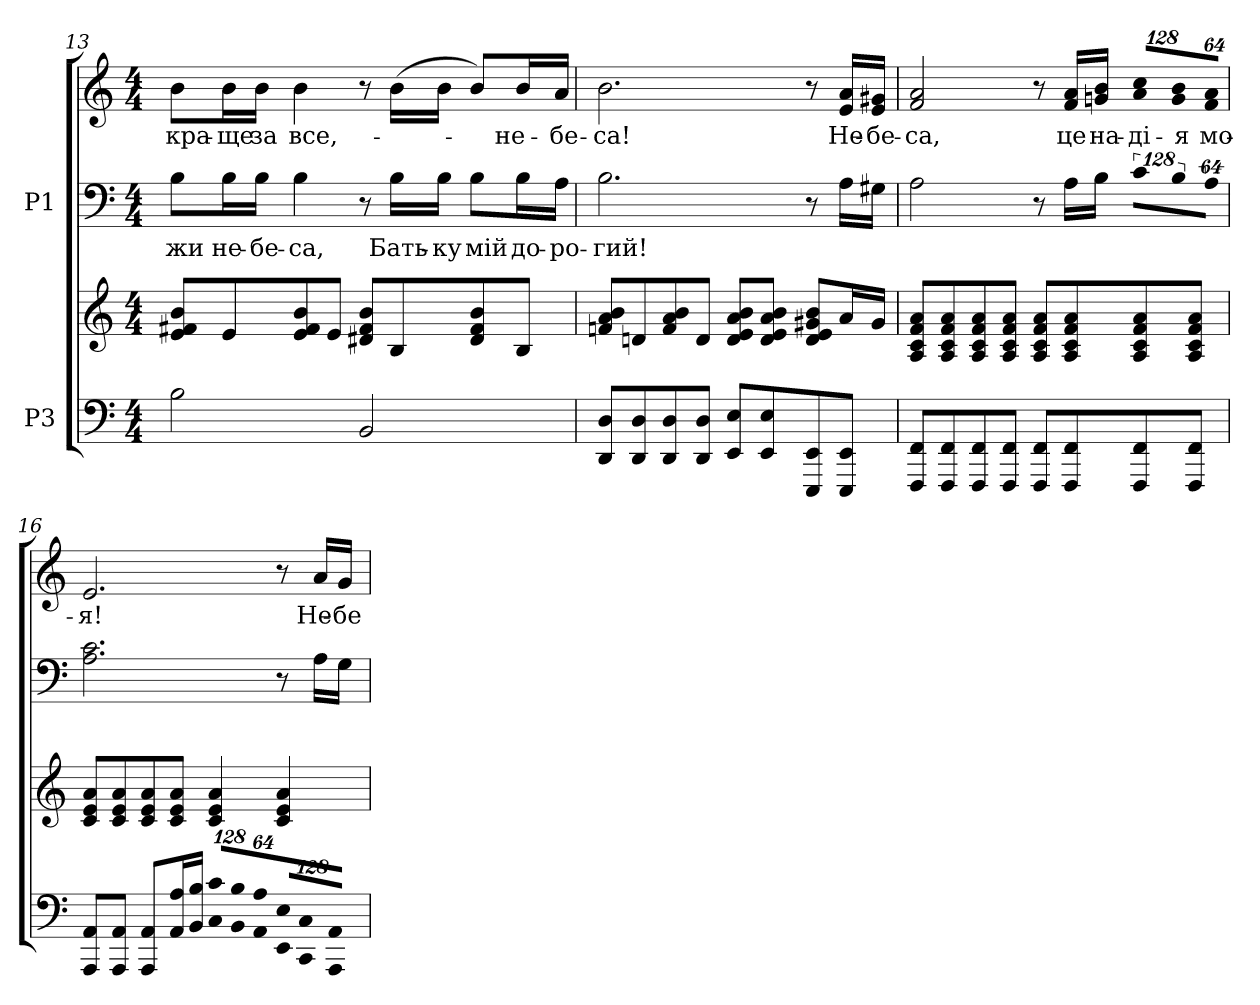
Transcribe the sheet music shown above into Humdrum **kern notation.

**kern	**kern	**kern	**text	**kern	**text
*part2	*part2	*part1	*part1	*part1	*part1
*staff4	*staff3	*staff2	*staff2	*staff1	*staff1
*I"P3	*	*I"P1	*	*	*
!!LO:LB:g=z
*clefF4	*clefG2	*clefF4	*	*clefG2	*
*k[]	*k[]	*k[]	*	*k[]	*
*C:	*C:	*C:	*	*C:	*
*M4/4	*M4/4	*M4/4	*	*M4/4	*
=13	=13	=13	=13	=13	=13
!	!	!	!LO:LY:a:color=#000000	!	!
!	!	!	!	!	!LO:LY:b:color=#000000
2Bi\	8ei/ 8f#Xi 8biL	8Bi\L	-жи	8bi\L	кра-
!	!	!	!LO:LY:a:color=#000000	!	!
!	!	!	!	!	!LO:LY:b:color=#000000
.	8ei/	16Bi\L	не-	16bi\L	-ще
!	!	!	!LO:LY:a:color=#000000	!	!
!	!	!	!	!	!LO:LY:b:color=#000000
.	.	16Bi\JJ	-бе-	16bi\JJ	за
!	!	!	!LO:LY:a:color=#000000	!	!
!	!	!	!	!	!LO:LY:b:color=#000000
.	8ei/ 8f#i 8bi	4Bi\	-са,	4bi\	все,-
.	8ei/J	.	.	.	.
2BBi/	8d#Xi/ 8f#i 8biL	8r	.	8r	.
!	!	!	!LO:LY:a:color=#000000	!	!
.	8Bi/	16Bi\LL	Бать-	(16bi\LL	.
!	!	!	!LO:LY:a:color=#000000	!	!
.	.	16Bi\JJ	-ку	16bi\JJ	.
!	!	!	!LO:LY:a:color=#000000	!	!
.	8d#i/ 8f#i 8bi	8Bi\L	мій	8bi/L)	.
!	!	!	!LO:LY:a:color=#000000	!	!
!	!	!	!	!	!LO:LY:b:color=#000000
.	8Bi/J	16Bi\L	до-	16bi/L	-не-
!	!	!	!LO:LY:a:color=#000000	!	!
!	!	!	!	!	!LO:LY:b:color=#000000
.	.	16Ai\JJ	-ро-	16ai/JJ	-бе-
=14	=14	=14	=14	=14	=14
!	!	!	!LO:LY:a:color=#000000	!	!
!	!	!	!	!	!LO:LY:b:color=#000000
8DDi/ 8DiL	8fni/ 8ai 8biL	2.Bi\	-гий!	2.bi\	-са!
8DDi/ 8Di	8dni/	.	.	.	.
8DDi/ 8Di	8fi/ 8ai 8bi	.	.	.	.
8DDi/ 8DiJ	8di/J	.	.	.	.
8EEi/ 8EiL	8di/ 8ei 8ai 8biL	.	.	.	.
8EEi/ 8Ei	8di/ 8ei 8ai 8biJ	.	.	.	.
8EEEi/ 8EEi	8di/ 8ei 8g#Xi 8biL	8r	.	8r	.
!	!	!	!	!	!LO:LY:b:color=#000000
8EEEi/ 8EEiJ	16ai/L	16Ai\LL	.	16ei/ 16aiLL	Не-
!	!	!	!	!	!LO:LY:b:color=#000000
.	16g#i/JJ	16G#Xi\JJ	.	16ei/ 16g#XiJJ	-бе-
=15	=15	=15	=15	=15	=15
!	!	!	!	!	!LO:LY:b:color=#000000
8FFFi/ 8FFiL	8Ai/ 8ci 8fi 8aiL	2Ai\	.	2fi/ 2ai	-са,
8FFFi/ 8FFi	8Ai/ 8ci 8fi 8ai	.	.	.	.
8FFFi/ 8FFi	8Ai/ 8ci 8fi 8ai	.	.	.	.
8FFFi/ 8FFiJ	8Ai/ 8ci 8fi 8aiJ	.	.	.	.
8FFFi/ 8FFiL	8Ai/ 8ci 8fi 8aiL	8r	.	8r	.
!	!	!	!	!	!LO:LY:b:color=#000000
8FFFi/ 8FFi	8Ai/ 8ci 8fi 8ai	16Ai\LL	.	16fi/ 16aiLL	це
!	!	!	!	!	!LO:LY:b:color=#000000
.	.	16Bi\JJ	.	16gni/ 16biJJ	на-
!	!	!LO:N:vis=8	!	!	!
*	*	*	*	*Xbrackettup	*
!	!	!	!	!LO:N:vis=8	!
!	!	!	!	!	!LO:LY:b:color=#000000
8FFFi/ 8FFi	8Ai/ 8ci 8fi 8ai	1024%85ci\L	.	1024%85ai/ 1024%85cciL	-ді-
!	!	!LO:N:vis=8	!	!LO:N:vis=8	!
!	!	!	!	!	!LO:LY:b:color=#000000
.	.	1024%85Bi\	.	1024%85gi/ 1024%85bi	-я
8FFFi/ 8FFiJ	8Ai/ 8ci 8fi 8aiJ	.	.	.	.
!	!	!LO:N:vis=8	!	!LO:N:vis=8	!
!	!	!	!	!	!LO:LY:b:color=#000000
.	.	512%43Ai\J	.	512%43fi/ 512%43aiJ	мо-
!!LO:LB:g=z
=16	=16	=16	=16	=16	=16
!	!	!	!	!	!LO:LY:b:color=#000000
8AAAi/ 8AAiL	8ci/ 8ei 8aiL	2.Ai\ 2.ci	.	2.ei/	-я!
8AAAi/ 8AAiJ	8ci/ 8ei 8ai	.	.	.	.
8AAAi/ 8AAiL	8ci/ 8ei 8ai	.	.	.	.
16AAi/ 16AiL	8ci/ 8ei 8aiJ	.	.	.	.
16BBi/ 16BiJJ	.	.	.	.	.
*Xbrackettup	*	*	*	*	*
!LO:N:vis=8	!	!	!	!	!
1024%85Ci\ 1024%85ciL	4ci/ 4ei 4ai	.	.	.	.
!LO:N:vis=8	!	!	!	!	!
1024%85BBi\ 1024%85Bi	.	.	.	.	.
!LO:N:vis=8	!	!	!	!	!
512%43AAi\ 512%43AiJ	.	.	.	.	.
!LO:N:vis=8	!	!	!	!	!
1024%85EEi/ 1024%85EiL	4ci/ 4ei 4ai	8r	.	8r	.
!LO:N:vis=8	!	!	!	!	!
1024%85CCi/ 1024%85Ci	.	.	.	.	.
!	!	!	!	!	!LO:LY:b:color=#000000
.	.	16Ai\LL	.	16ai/LL	Не-
!LO:N:vis=8	!	!	!	!	!
512%43AAAi/ 512%43AAiJ	.	.	.	.	.
!	!	!	!	!	!LO:LY:b:color=#000000
.	.	16Gi\JJ	.	16gi/JJ	-бе-
=	=	=	=	=	=
*-	*-	*-	*-	*-	*-
